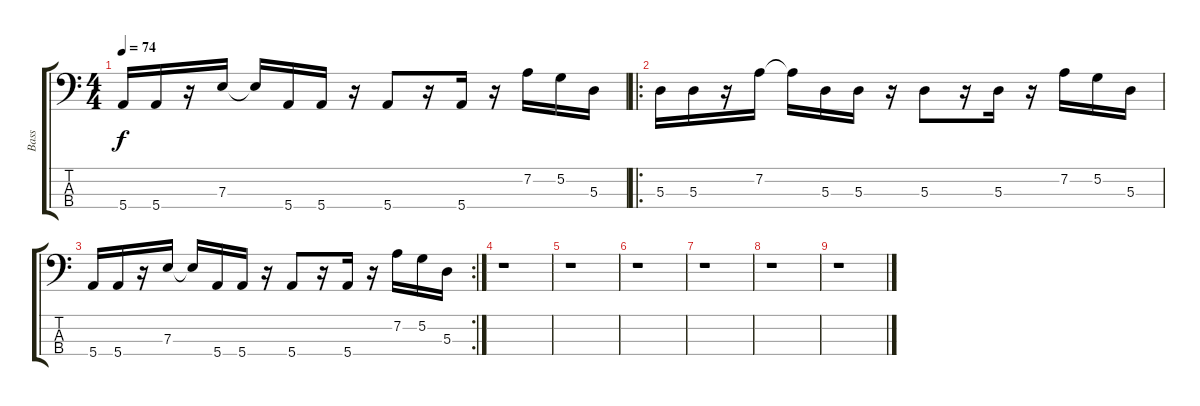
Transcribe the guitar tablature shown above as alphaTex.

\track ("Bass" "Bass") {instrument electricbassfinger}
\staff {score tabs}
\tuning (G2 D2 A1 E1) {hide}
\ts (4 4)
\tempo 74
\clef f4
\ks c
5.4.16{dy f} 5.4.16 r.16 7.3.16 7.3{t}.16 5.4.16 5.4.16 r.16 5.4.8 r.16 5.4.16 r.16 7.2.16 5.2.16 5.3.16 |
\ro
5.3.16 5.3.16 r.16 7.2.16 7.2{t}.16 5.3.16 5.3.16 r.16 5.3.8 r.16 5.3.16 r.16 7.2.16 5.2.16 5.3.16 |
\rc 2
5.4.16 5.4.16 r.16 7.3.16 7.3{t}.16 5.4.16 5.4.16 r.16 5.4.8 r.16 5.4.16 r.16 7.2.16 5.2.16 5.3.16 |
r.1 |
r.1 |
r.1 |
r.1 |
r.1 |
r.1
